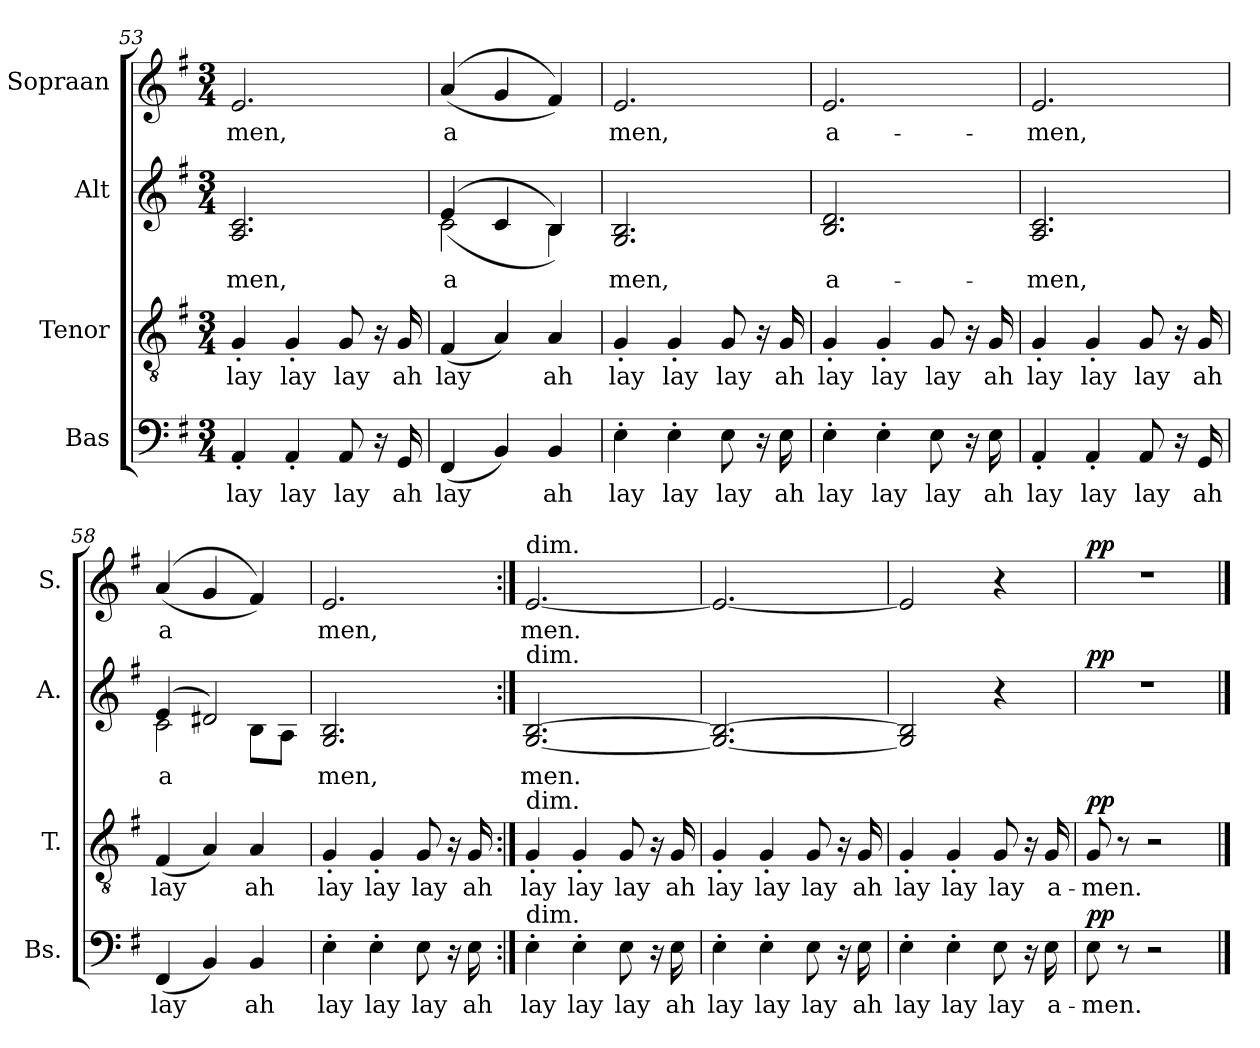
**kern	**text	**dynam	**kern	**text	**dynam	**kern	**text	**dynam	**kern	**text	**dynam
*part4	*part4	*part4	*part3	*part3	*part3	*part2	*part2	*part2	*part1	*part1	*part1
*staff4	*staff4	*staff4	*staff3	*staff3	*staff3	*staff2	*staff2	*staff2	*staff1	*staff1	*staff1
*I"Bas	*	*	*I"Tenor	*	*	*I"Alt	*	*	*I"Sopraan	*	*
*I'Bs.	*	*	*I'T.	*	*	*I'A.	*	*	*I'S.	*	*
*clefF4	*	*	*clefGv2	*	*	*clefG2	*	*	*clefG2	*	*
*k[f#]	*	*	*k[f#]	*	*	*k[f#]	*	*	*k[f#]	*	*
*M3/4	*	*	*M3/4	*	*	*M3/4	*	*	*M3/4	*	*
=53	=53	=53	=53	=53	=53	=53	=53	=53	=53	=53	=53
!	!LO:LY:b	!	!	!LO:LY:b	!	!	!LO:LY:b	!	!	!LO:LY:b	!
4AA'/	lay	.	4G'/	lay	.	2.A/ 2.c/	-men,	.	2.e/	-men,	.
!	!LO:LY:b	!	!	!LO:LY:b	!	!	!	!	!	!	!
4AA'/	lay	.	4G'/	lay	.	.	.	.	.	.	.
!	!LO:LY:b	!	!	!LO:LY:b	!	!	!	!	!	!	!
8AA/	lay	.	8G/	lay	.	.	.	.	.	.	.
16r	.	.	16r	.	.	.	.	.	.	.	.
!	!LO:LY:b	!	!	!LO:LY:b	!	!	!	!	!	!	!
16GG/	ah	.	16G/	ah	.	.	.	.	.	.	.
!!LO:PB:g=z
=54	=54	=54	=54	=54	=54	=54	=54	=54	=54	=54	=54
!	!LO:LY:b	!	!	!LO:LY:b	!	!	!LO:LY:b	!	!	!LO:LY:b	!
*	*	*	*	*	*	*^	*	*	*	*	*
(4FF#/	lay	.	(4F#/	lay	.	((4e/	2c\	a	.	((4a/	a	.
4BB/)	.	.	4A/)	.	.	4c/	.	.	.	4g/	.	.
!	!LO:LY:b	!	!	!LO:LY:b	!	!	!	!	!	!	!	!
4BB/	ah	.	4A/	ah	.	4B/))	4B\	.	.	4f#/))	.	.
=55	=55	=55	=55	=55	=55	=55	=55	=55	=55	=55	=55	=55
!	!LO:LY:b	!	!	!LO:LY:b	!	!	!	!LO:LY:b	!	!	!LO:LY:b	!
*	*	*	*	*	*	*v	*v	*	*	*	*	*
4E'\	lay	.	4G'/	lay	.	2.G/ 2.B/	men,	.	2.e/	men,	.
!	!LO:LY:b	!	!	!LO:LY:b	!	!	!	!	!	!	!
4E'\	lay	.	4G'/	lay	.	.	.	.	.	.	.
!	!LO:LY:b	!	!	!LO:LY:b	!	!	!	!	!	!	!
8E\	lay	.	8G/	lay	.	.	.	.	.	.	.
16r	.	.	16r	.	.	.	.	.	.	.	.
!	!LO:LY:b	!	!	!LO:LY:b	!	!	!	!	!	!	!
16E\	ah	.	16G/	ah	.	.	.	.	.	.	.
=56	=56	=56	=56	=56	=56	=56	=56	=56	=56	=56	=56
!	!LO:LY:b	!	!	!LO:LY:b	!	!	!LO:LY:b	!	!	!LO:LY:b	!
4E'\	lay	.	4G'/	lay	.	2.B/ 2.d/	a-	.	2.e/	a-	.
!	!LO:LY:b	!	!	!LO:LY:b	!	!	!	!	!	!	!
4E'\	lay	.	4G'/	lay	.	.	.	.	.	.	.
!	!LO:LY:b	!	!	!LO:LY:b	!	!	!	!	!	!	!
8E\	lay	.	8G/	lay	.	.	.	.	.	.	.
16r	.	.	16r	.	.	.	.	.	.	.	.
!	!LO:LY:b	!	!	!LO:LY:b	!	!	!	!	!	!	!
16E\	ah	.	16G/	ah	.	.	.	.	.	.	.
=57	=57	=57	=57	=57	=57	=57	=57	=57	=57	=57	=57
!	!LO:LY:b	!	!	!LO:LY:b	!	!	!LO:LY:b	!	!	!LO:LY:b	!
4AA'/	lay	.	4G'/	lay	.	2.A/ 2.c/	-men,	.	2.e/	-men,	.
!	!LO:LY:b	!	!	!LO:LY:b	!	!	!	!	!	!	!
4AA'/	lay	.	4G'/	lay	.	.	.	.	.	.	.
!	!LO:LY:b	!	!	!LO:LY:b	!	!	!	!	!	!	!
8AA/	lay	.	8G/	lay	.	.	.	.	.	.	.
16r	.	.	16r	.	.	.	.	.	.	.	.
!	!LO:LY:b	!	!	!LO:LY:b	!	!	!	!	!	!	!
16GG/	ah	.	16G/	ah	.	.	.	.	.	.	.
=58	=58	=58	=58	=58	=58	=58	=58	=58	=58	=58	=58
!	!LO:LY:b	!	!	!LO:LY:b	!	!	!LO:LY:b	!	!	!LO:LY:b	!
*	*	*	*	*	*	*^	*	*	*	*	*
(4FF#/	lay	.	(4F#/	lay	.	(4e/	2c\	a	.	((4a/	a	.
4BB/)	.	.	4A/)	.	.	2d#X/)	.	.	.	4g/	.	.
!	!LO:LY:b	!	!	!LO:LY:b	!	!	!	!	!	!	!	!
4BB/	ah	.	4A/	ah	.	.	8B\L	.	.	4f#/))	.	.
.	.	.	.	.	.	.	8A\J	.	.	.	.	.
!!LO:LB:g=z
=59	=59	=59	=59	=59	=59	=59	=59	=59	=59	=59	=59	=59
!	!LO:LY:b	!	!	!LO:LY:b	!	!	!	!LO:LY:b	!	!	!LO:LY:b	!
*	*	*	*	*	*	*v	*v	*	*	*	*	*
4E'\	lay	.	4G'/	lay	.	2.G/ 2.B/	men,	.	2.e/	men,	.
!	!LO:LY:b	!	!	!LO:LY:b	!	!	!	!	!	!	!
4E'\	lay	.	4G'/	lay	.	.	.	.	.	.	.
!	!LO:LY:b	!	!	!LO:LY:b	!	!	!	!	!	!	!
8E\	lay	.	8G/	lay	.	.	.	.	.	.	.
16r	.	.	16r	.	.	.	.	.	.	.	.
!	!LO:LY:b	!	!	!LO:LY:b	!	!	!	!	!	!	!
16E\	ah	.	16G/	ah	.	.	.	.	.	.	.
=60:|!	=60:|!	=60:|!	=60:|!	=60:|!	=60:|!	=60:|!	=60:|!	=60:|!	=60:|!	=60:|!	=60:|!
!	!	!	!	!	!	!	!	!	!LO:TX:a:t=dim.	!	!
!	!	!	!	!	!	!LO:TX:a:t=dim.	!	!	!	!	!
!	!	!	!LO:TX:a:t=dim.	!	!	!	!	!	!	!	!
!LO:TX:a:t=dim.	!	!	!	!	!	!	!	!	!	!	!
!	!LO:LY:b	!	!	!LO:LY:b	!	!	!LO:LY:b	!	!	!LO:LY:b	!
4E'\	lay	.	4G'/	lay	.	[2.G/ [2.B/	men.	.	[2.e/	men.	.
!	!LO:LY:b	!	!	!LO:LY:b	!	!	!	!	!	!	!
4E'\	lay	.	4G'/	lay	.	.	.	.	.	.	.
!	!LO:LY:b	!	!	!LO:LY:b	!	!	!	!	!	!	!
8E\	lay	.	8G/	lay	.	.	.	.	.	.	.
16r	.	.	16r	.	.	.	.	.	.	.	.
!	!LO:LY:b	!	!	!LO:LY:b	!	!	!	!	!	!	!
16E\	ah	.	16G/	ah	.	.	.	.	.	.	.
=61	=61	=61	=61	=61	=61	=61	=61	=61	=61	=61	=61
!	!LO:LY:b	!	!	!LO:LY:b	!	!	!	!	!	!	!
4E'\	lay	.	4G'/	lay	.	2.G/_ 2.B/_	.	.	2.e/_	.	.
!	!LO:LY:b	!	!	!LO:LY:b	!	!	!	!	!	!	!
4E'\	lay	.	4G'/	lay	.	.	.	.	.	.	.
!	!LO:LY:b	!	!	!LO:LY:b	!	!	!	!	!	!	!
8E\	lay	.	8G/	lay	.	.	.	.	.	.	.
16r	.	.	16r	.	.	.	.	.	.	.	.
!	!LO:LY:b	!	!	!LO:LY:b	!	!	!	!	!	!	!
16E\	ah	.	16G/	ah	.	.	.	.	.	.	.
=62	=62	=62	=62	=62	=62	=62	=62	=62	=62	=62	=62
!	!LO:LY:b	!	!	!LO:LY:b	!	!	!	!	!	!	!
4E'\	lay	.	4G'/	lay	.	2G/] 2B/]	.	.	2e/]	.	.
!	!LO:LY:b	!	!	!LO:LY:b	!	!	!	!	!	!	!
4E'\	lay	.	4G'/	lay	.	.	.	.	.	.	.
!	!LO:LY:b	!	!	!LO:LY:b	!	!	!	!	!	!	!
8E\	lay	.	8G/	lay	.	4r	.	.	4r	.	.
16r	.	.	16r	.	.	.	.	.	.	.	.
!	!LO:LY:b	!	!	!LO:LY:b	!	!	!	!	!	!	!
16E\	a-	.	16G/	a-	.	.	.	.	.	.	.
=63	=63	=63	=63	=63	=63	=63	=63	=63	=63	=63	=63
!	!LO:LY:b	!LO:DY:a	!	!LO:LY:b	!LO:DY:a	!	!	!LO:DY:a	!	!	!LO:DY:a
8E\	-men.	pp	8G/	-men.	pp	2.r	.	pp	2.r	.	pp
8r	.	.	8r	.	.	.	.	.	.	.	.
2r	.	.	2r	.	.	.	.	.	.	.	.
==	==	==	==	==	==	==	==	==	==	==	==
*-	*-	*-	*-	*-	*-	*-	*-	*-	*-	*-	*-
